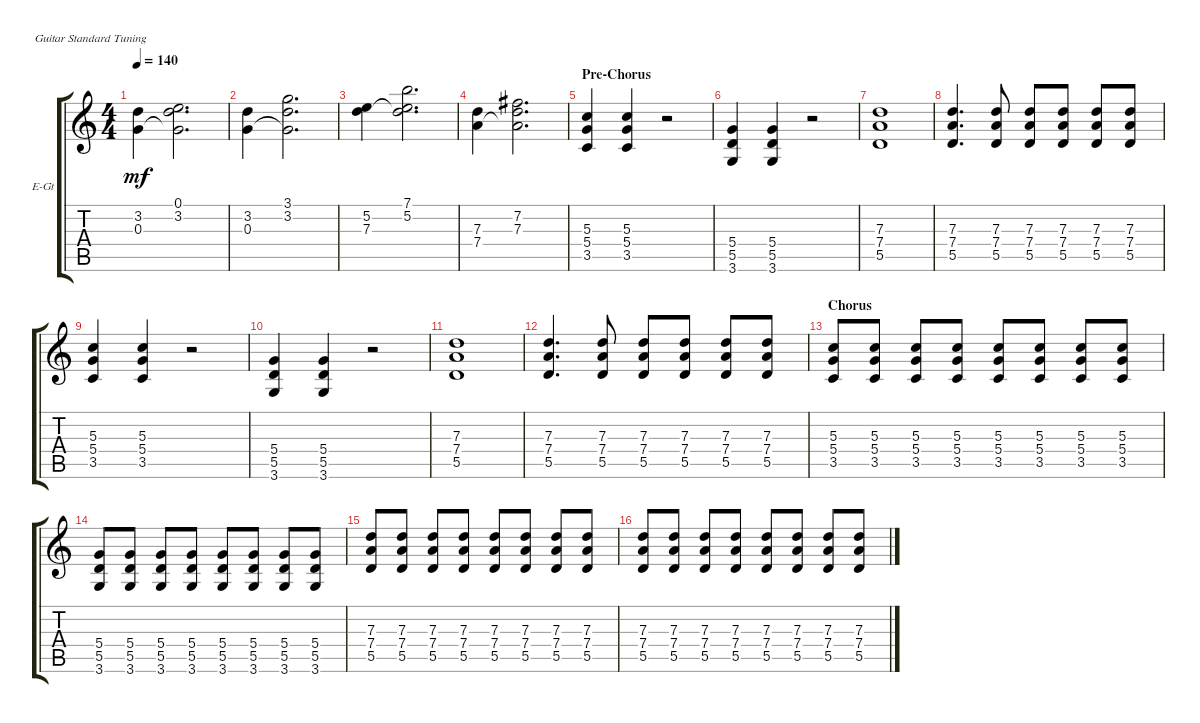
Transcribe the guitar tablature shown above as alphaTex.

\defaultSystemsLayout 4
\bracketExtendMode groupsimilarinstruments
\firstSystemTrackNameOrientation horizontal
\otherSystemsTrackNameOrientation horizontal
\track ("Electric Guitar" "E-Gt") {instrument distortionguitar}
\staff {score tabs}
\tuning (E4 B3 G3 D3 A2 E2)
\ts (4 4)
\tempo 140
\clef g2
\ks c
(3.2 0.3).4{dy mf} (0.1 3.2 0.3{t}).2{d} |
(3.2 0.3).4 (3.2 3.1 0.3{t}).2{d} |
(5.2 7.3).4 (5.2 7.1 7.3{t}).2{d} |
(7.4 7.3).4 (7.2 7.3 7.4{t}).2{d} |
\section ("" "Pre-Chorus")
(3.5 5.4 5.3).4 (3.5 5.4 5.3).4 r.2 |
(3.6 5.5 5.4).4 (3.6 5.5 5.4).4 r.2 |
(5.5 7.4 7.3).1 |
(5.5 7.4 7.3).4{d} (5.5 7.4 7.3).8 (5.5 7.4 7.3).8 (7.3 7.4 5.5).8 (5.5 7.4 7.3).8 (7.3 7.4 5.5).8 |
(3.5 5.4 5.3).4 (3.5 5.4 5.3).4 r.2 |
(3.6 5.5 5.4).4 (3.6 5.5 5.4).4 r.2 |
(5.5 7.4 7.3).1 |
(5.5 7.4 7.3).4{d} (5.5 7.4 7.3).8 (5.5 7.4 7.3).8 (7.3 7.4 5.5).8 (5.5 7.4 7.3).8 (7.3 7.4 5.5).8 |
\section ("" "Chorus")
(3.5 5.4 5.3).8 (3.5 5.4 5.3).8 (3.5 5.4 5.3).8 (3.5 5.4 5.3).8 (3.5 5.4 5.3).8 (3.5 5.4 5.3).8 (3.5 5.4 5.3).8 (3.5 5.4 5.3).8 |
(3.6 5.5 5.4).8 (3.6 5.5 5.4).8 (3.6 5.5 5.4).8 (3.6 5.5 5.4).8 (3.6 5.5 5.4).8 (3.6 5.5 5.4).8 (3.6 5.5 5.4).8 (3.6 5.5 5.4).8 |
(5.5 7.4 7.3).8 (5.5 7.4 7.3).8 (5.5 7.4 7.3).8 (5.5 7.4 7.3).8 (5.5 7.4 7.3).8 (5.5 7.4 7.3).8 (5.5 7.4 7.3).8 (5.5 7.4 7.3).8 |
(5.5 7.4 7.3).8 (5.5 7.4 7.3).8 (5.5 7.4 7.3).8 (5.5 7.4 7.3).8 (5.5 7.4 7.3).8 (5.5 7.4 7.3).8 (5.5 7.4 7.3).8 (5.5 7.4 7.3).8
